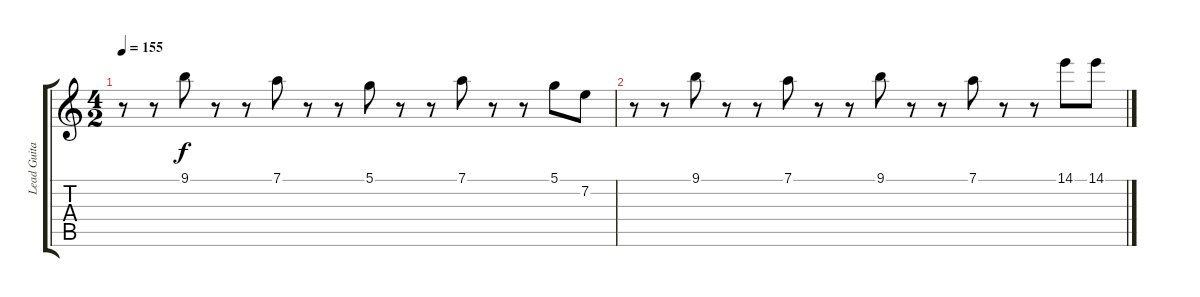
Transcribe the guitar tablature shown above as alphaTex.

\track ("Lead Guitar" "Lead Guita") {instrument overdrivenguitar}
\staff {score tabs}
\tuning (D4 A3 F3 C3 G2 D2) {hide}
\ts (4 2)
\tempo 155
\clef g2
\ks c
r.8{dy f} r.8 9.1.8 r.8 r.8 7.1.8 r.8 r.8 5.1.8 r.8 r.8 7.1.8 r.8 r.8 5.1.8 7.2.8 |
r.8 r.8 9.1.8 r.8 r.8 7.1.8 r.8 r.8 9.1.8 r.8 r.8 7.1.8 r.8 r.8 14.1.8 14.1.8
